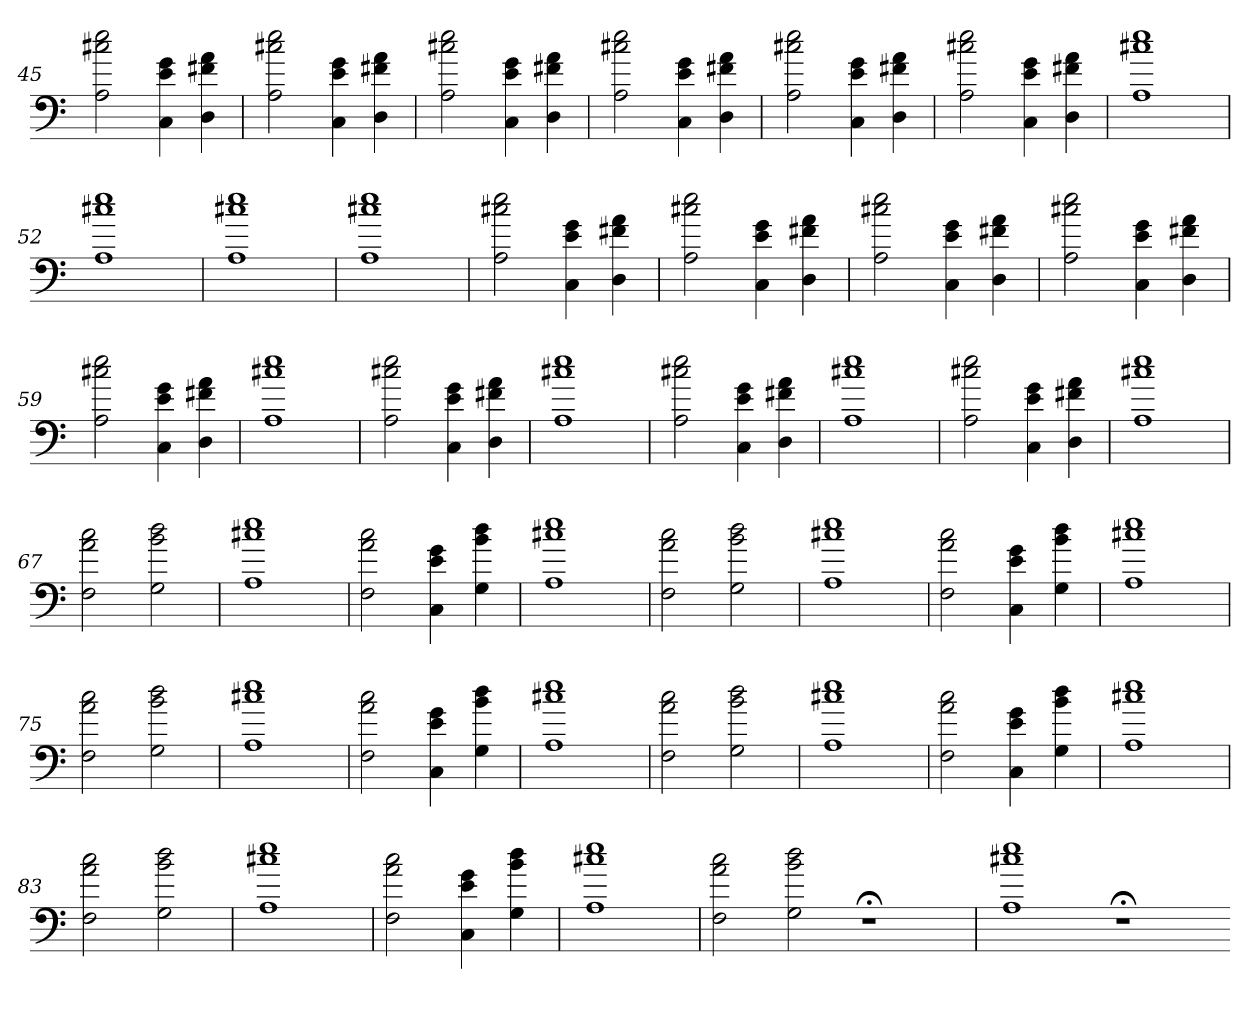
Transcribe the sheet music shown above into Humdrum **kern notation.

**kern
*part1
*staff1
=45
2A 2cc#X 2ee
4C 4e 4g
4D 4f#X 4a
=46
2A 2cc#X 2ee
4C 4e 4g
4D 4f#X 4a
=47
2A 2cc#X 2ee
4C 4e 4g
4D 4f#X 4a
=48
2A 2cc#X 2ee
4C 4e 4g
4D 4f#X 4a
=49
2A 2cc#X 2ee
4C 4e 4g
4D 4f#X 4a
=50
2A 2cc#X 2ee
4C 4e 4g
4D 4f#X 4a
=51
1A 1cc#X 1ee
=52
1A 1cc#X 1ee
=53
1A 1cc#X 1ee
=54
1A 1cc#X 1ee
=55
2A 2cc#X 2ee
4C 4e 4g
4D 4f#X 4a
=56
2A 2cc#X 2ee
4C 4e 4g
4D 4f#X 4a
=57
2A 2cc#X 2ee
4C 4e 4g
4D 4f#X 4a
=58
2A 2cc#X 2ee
4C 4e 4g
4D 4f#X 4a
=59
2A 2cc#X 2ee
4C 4e 4g
4D 4f#X 4a
=60
1A 1cc#X 1ee
=61
2A 2cc#X 2ee
4C 4e 4g
4D 4f#X 4a
=62
1A 1cc#X 1ee
=63
2A 2cc#X 2ee
4C 4e 4g
4D 4f#X 4a
=64
1A 1cc#X 1ee
=65
2A 2cc#X 2ee
4C 4e 4g
4D 4f#X 4a
=66
1A 1cc#X 1ee
=67
2F 2a 2cc
2G 2b 2dd
=68
1A 1cc#X 1ee
=69
2F 2a 2cc
4C 4e 4g
4G 4b 4dd
=70
1A 1cc#X 1ee
=71
2F 2a 2cc
2G 2b 2dd
=72
1A 1cc#X 1ee
=73
2F 2a 2cc
4C 4e 4g
4G 4b 4dd
=74
1A 1cc#X 1ee
=75
2F 2a 2cc
2G 2b 2dd
=76
1A 1cc#X 1ee
=77
2F 2a 2cc
4C 4e 4g
4G 4b 4dd
=78
1A 1cc#X 1ee
=79
2F 2a 2cc
2G 2b 2dd
=80
1A 1cc#X 1ee
=81
2F 2a 2cc
4C 4e 4g
4G 4b 4dd
=82
1A 1cc#X 1ee
=83
2F 2a 2cc
2G 2b 2dd
=84
1A 1cc#X 1ee
=85
2F 2a 2cc
4C 4e 4g
4G 4b 4dd
=86
1A 1cc#X 1ee
=87
2F 2a 2cc
2G 2b 2dd
1r;<
=88
1A 1cc#X 1ee
1r;<
=-
*-
